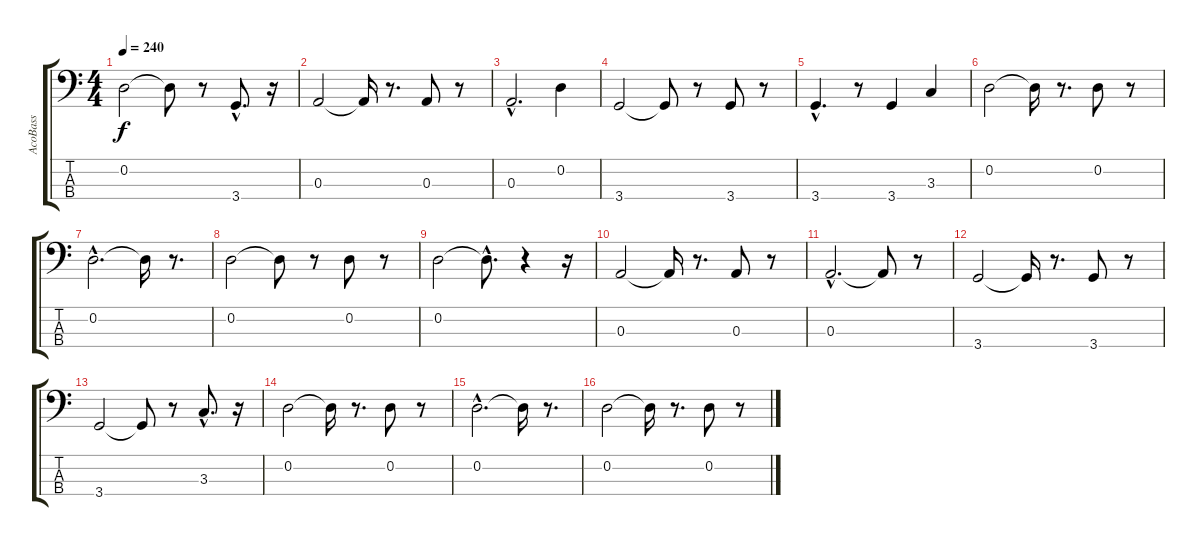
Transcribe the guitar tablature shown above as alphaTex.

\track ("AcoBass" "AcoBass") {instrument acousticbass}
\staff {score tabs}
\tuning (G2 D2 A1 E1) {hide}
\ts (4 4)
\tempo 240
\clef f4
\ks c
0.2.2{dy f} 0.2{t}.8 r.8 3.4{hac}.8{d} r.16 |
0.3.2 0.3{t}.16 r.8{d} 0.3.8 r.8 |
0.3{hac}.2{d} 0.2.4 |
3.4.2 3.4{t}.8 r.8 3.4.8 r.8 |
3.4{hac}.4{d} r.8 3.4.4 3.3.4 |
0.2.2 0.2{t}.16 r.8{d} 0.2.8 r.8 |
0.2{hac}.2{d} 0.2{t}.16 r.8{d} |
0.2.2 0.2{t}.8 r.8 0.2.8 r.8 |
0.2.2 0.2{hac t}.8{d} r.4 r.16 |
0.3.2 0.3{t}.16 r.8{d} 0.3.8 r.8 |
0.3{hac}.2{d} 0.3{t}.8 r.8 |
3.4.2 3.4{t}.16 r.8{d} 3.4.8 r.8 |
3.4.2 3.4{t}.8 r.8 3.3{hac}.8{d} r.16 |
0.2.2 0.2{t}.16 r.8{d} 0.2.8 r.8 |
0.2{hac}.2{d} 0.2{t}.16 r.8{d} |
0.2.2 0.2{t}.16 r.8{d} 0.2.8 r.8
